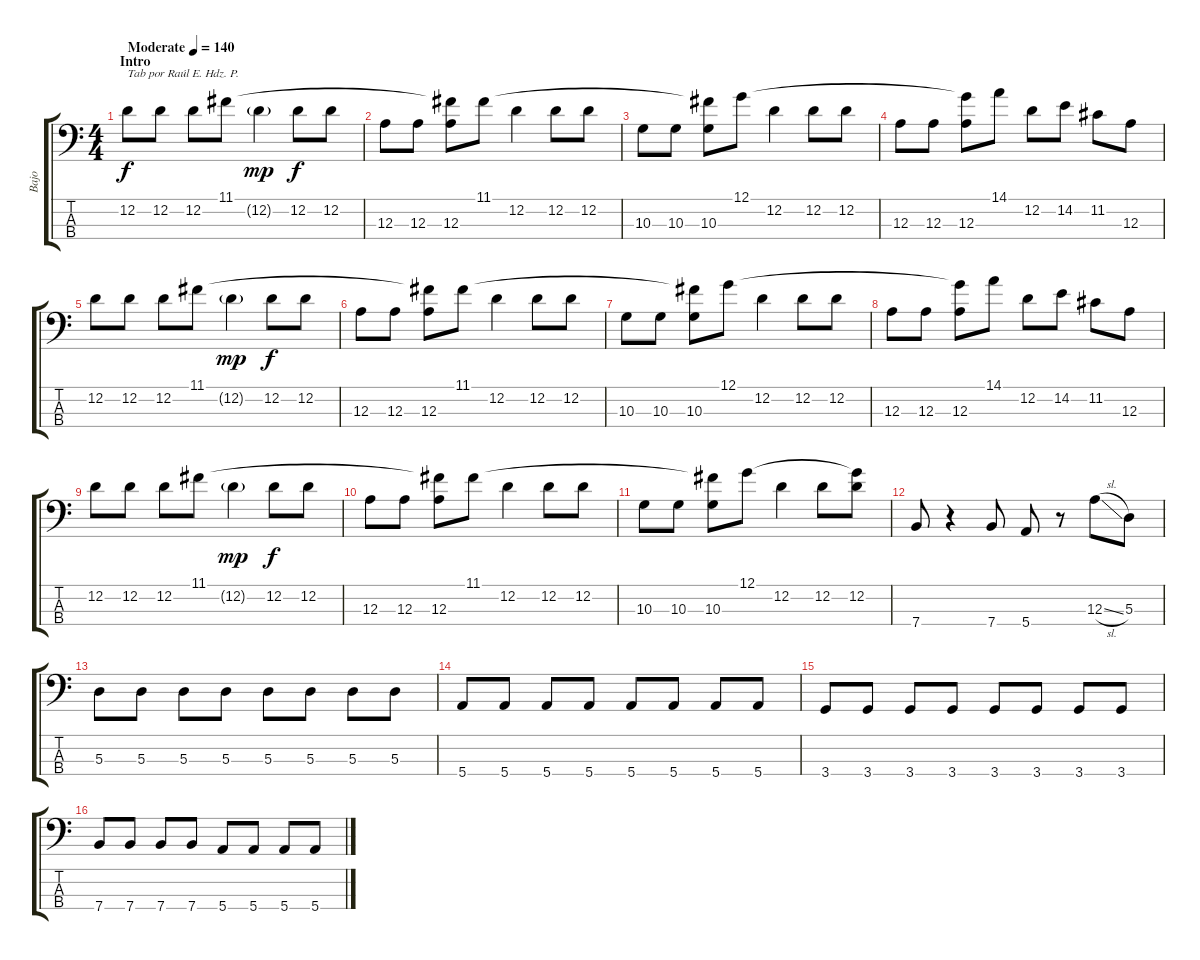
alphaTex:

\track ("Bajo" "Bajo") {instrument electricbasspick}
\staff {score tabs}
\tuning (G2 D2 A1 E1) {hide}
\ts (4 4)
\section ("" "Intro")
\tempo (140 "Moderate")
\clef f4
\ks c
12.2.8{txt "Tab por Raúl E. Hdz. P." dy f instrument electricbasspick} 12.2.8 12.2.8 11.1.8 12.2{g}.4{dy mp} 12.2.8{dy f} 12.2.8 |
12.3.8 12.3.8 (11.1{t} 12.3).8 11.1.8 12.2.4 12.2.8 12.2.8 |
10.3.8 10.3.8 (11.1{t} 10.3).8 12.1.8 12.2.4 12.2.8 12.2.8 |
12.3.8 12.3.8 (12.1{t} 12.3).8 14.1.8 12.2.8 14.2.8 11.2.8 12.3.8 |
12.2.8 12.2.8 12.2.8 11.1.8 12.2{g}.4{dy mp} 12.2.8{dy f} 12.2.8 |
12.3.8 12.3.8 (11.1{t} 12.3).8 11.1.8 12.2.4 12.2.8 12.2.8 |
10.3.8 10.3.8 (11.1{t} 10.3).8 12.1.8 12.2.4 12.2.8 12.2.8 |
12.3.8 12.3.8 (12.1{t} 12.3).8 14.1.8 12.2.8 14.2.8 11.2.8 12.3.8 |
12.2.8 12.2.8 12.2.8 11.1.8 12.2{g}.4{dy mp} 12.2.8{dy f} 12.2.8 |
12.3.8 12.3.8 (11.1{t} 12.3).8 11.1.8 12.2.4 12.2.8 12.2.8 |
10.3.8 10.3.8 (11.1{t} 10.3).8 12.1.8 12.2.4 12.2.8 (12.1{t} 12.2).8 |
7.4.8 r.4 7.4.8 5.4.8 r.8 12.3{sl}.8 5.3.8 |
5.3.8 5.3.8 5.3.8 5.3.8 5.3.8 5.3.8 5.3.8 5.3.8 |
5.4.8 5.4.8 5.4.8 5.4.8 5.4.8 5.4.8 5.4.8 5.4.8 |
3.4.8 3.4.8 3.4.8 3.4.8 3.4.8 3.4.8 3.4.8 3.4.8 |
7.4.8 7.4.8 7.4.8 7.4.8 5.4.8 5.4.8 5.4.8 5.4.8
